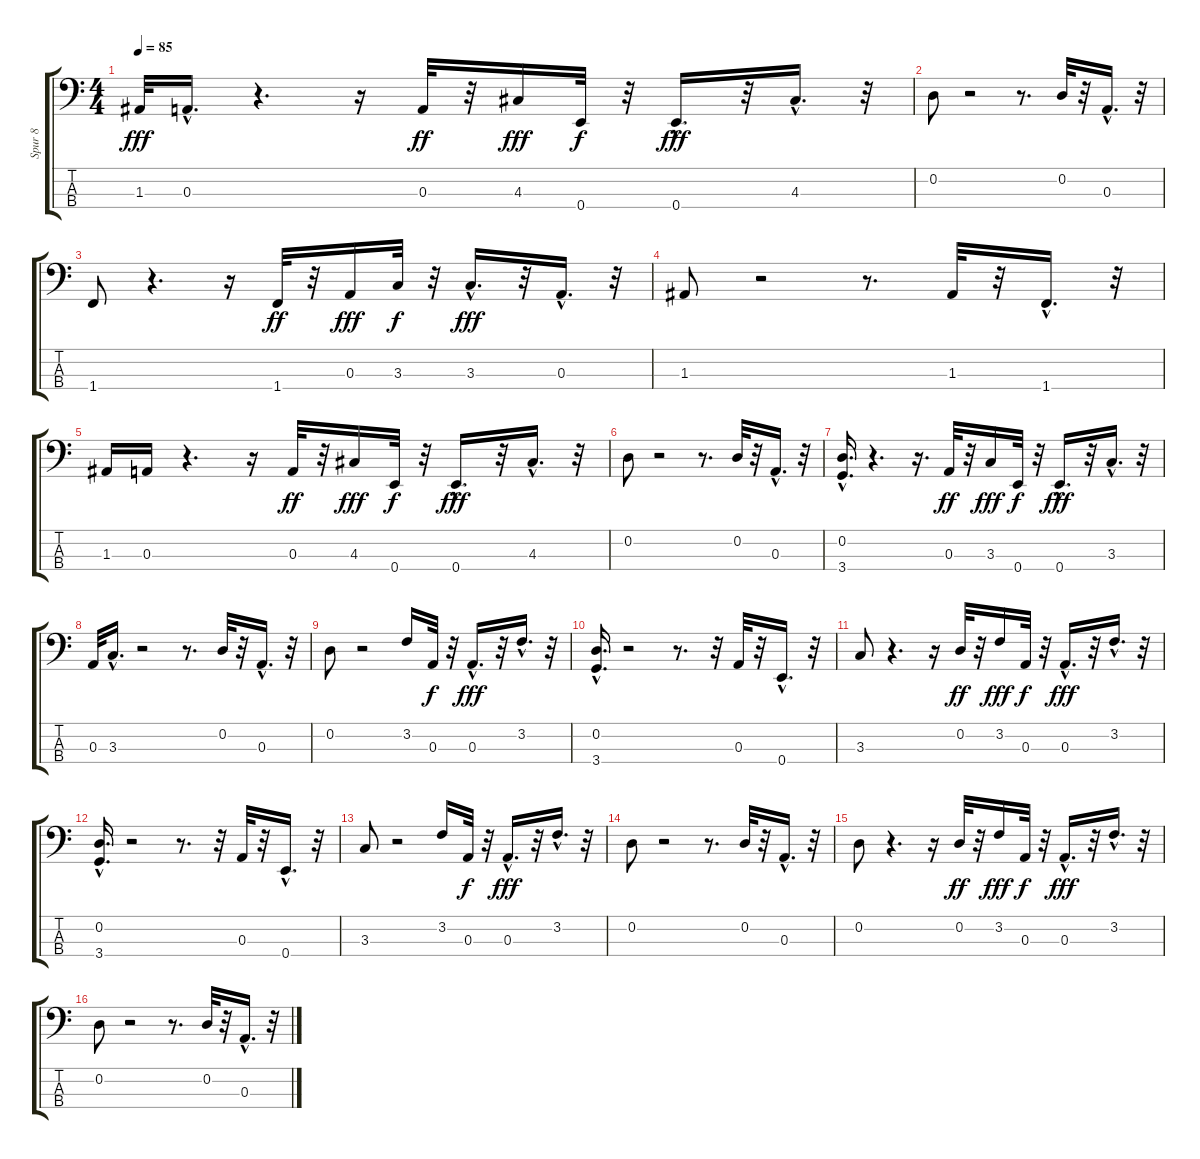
\track ("Spur 8" "Spur 8") {instrument fretlessbass}
\staff {score tabs}
\tuning (G2 D2 A1 E1) {hide}
\ts (4 4)
\tempo 85
\clef f4
\ks c
1.3.32{dy fff} 0.3{hac}.16{d} r.4{d} r.16 0.3.32{dy ff} r.32 4.3.16{dy fff} 0.4.32{dy f} r.32 0.4{hac}.16{d dy fff} r.32 4.3{hac}.16{d} r.32 |
0.2.8 r.2 r.8{d} 0.2.32 r.32 0.3{hac}.16{d} r.32 |
1.4.8 r.4{d} r.16 1.4.32{dy ff} r.32 0.3.16{dy fff} 3.3.32{dy f} r.32 3.3{hac}.16{d dy fff} r.32 0.3{hac}.16{d} r.32 |
1.3.8 r.2 r.8{d} 1.3.32 r.32 1.4{hac}.16{d} r.32 |
1.3.16 0.3.16 r.4{d} r.16 0.3.32{dy ff} r.32 4.3.16{dy fff} 0.4.32{dy f} r.32 0.4{hac}.16{d dy fff} r.32 4.3{hac}.16{d} r.32 |
0.2.8 r.2 r.8{d} 0.2.32 r.32 0.3{hac}.16{d} r.32 |
(0.2 3.4{hac}).16{d} r.4{d} r.16{d} 0.3.32{dy ff} r.32 3.3.16{dy fff} 0.4.32{dy f} r.32 0.4{hac}.16{d dy fff} r.32 3.3{hac}.16{d} r.32 |
0.3.32 3.3{hac}.16{d} r.2 r.8{d} 0.2.32 r.32 0.3{hac}.16{d} r.32 |
0.2.8 r.2 3.2.16 0.3.32{dy f} r.32 0.3{hac}.16{d dy fff} r.32 3.2{hac}.16{d} r.32 |
(0.2 3.4{hac}).16{d} r.2 r.8{d} r.32 0.3.32 r.32 0.4{hac}.16{d} r.32 |
3.3.8 r.4{d} r.16 0.2.32{dy ff} r.32 3.2.16{dy fff} 0.3.32{dy f} r.32 0.3{hac}.16{d dy fff} r.32 3.2{hac}.16{d} r.32 |
(0.2 3.4{hac}).16{d} r.2 r.8{d} r.32 0.3.32 r.32 0.4{hac}.16{d} r.32 |
3.3.8 r.2 3.2.16 0.3.32{dy f} r.32 0.3{hac}.16{d dy fff} r.32 3.2{hac}.16{d} r.32 |
0.2.8 r.2 r.8{d} 0.2.32 r.32 0.3{hac}.16{d} r.32 |
0.2.8 r.4{d} r.16 0.2.32{dy ff} r.32 3.2.16{dy fff} 0.3.32{dy f} r.32 0.3{hac}.16{d dy fff} r.32 3.2{hac}.16{d} r.32 |
0.2.8 r.2 r.8{d} 0.2.32 r.32 0.3{hac}.16{d} r.32
